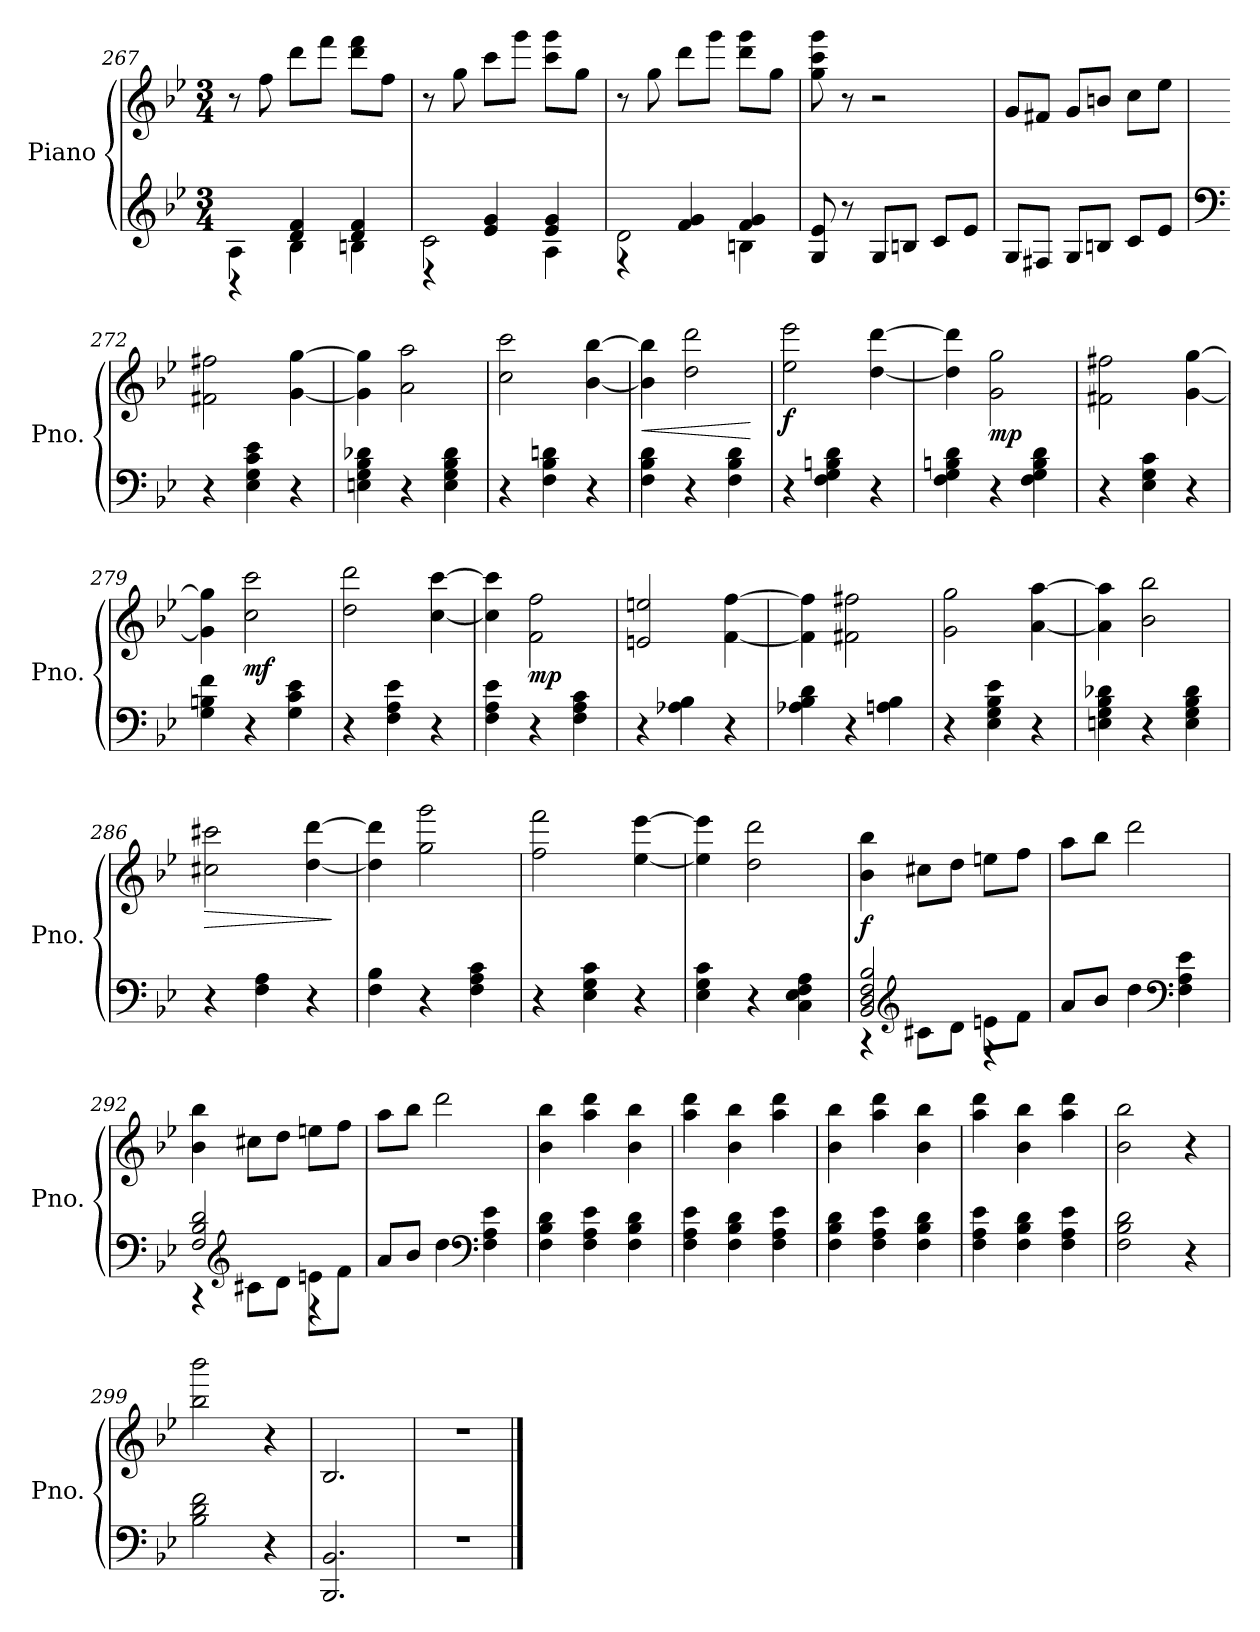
**kern	**kern	**dynam
*part1	*part1	*part1
*staff2	*staff1	*staff1/2
*I"Piano	*	*
*I'Pno.	*	*
*clefG2	*clefG2	*
*k[b-e-]	*k[b-e-]	*
*M3/4	*M3/4	*
=267	=267	=267
*^	*	*
4A\	4r	8r	.
.	.	8ff\	.
4B-\	4d/ 4f/	8ddd\L	.
.	.	8fff\J	.
4Bn\	4d/ 4f/	8ddd\ 8fff\L	.
.	.	8ff\J	.
=268	=268	=268	=268
2c\	4r	8r	.
.	.	8gg\	.
.	4e-/ 4g/	8ccc\L	.
.	.	8ggg\J	.
4A\	4e-/ 4g/	8ccc\ 8ggg\L	.
.	.	8gg\J	.
!!LO:LB:g=z
=269	=269	=269	=269
2d\	4r	8r	.
.	.	8gg\	.
.	4f/ 4g/	8ddd\L	.
.	.	8ggg\J	.
4Bn\	4f/ 4g/	8ddd\ 8ggg\L	.
.	.	8gg\J	.
*v	*v	*	*
=270	=270	=270
8G/ 8e-/	8gg\ 8ccc\ 8ggg\	.
8r	8r	.
8G/L	2r	.
8Bn/J	.	.
8c/L	.	.
8e-/J	.	.
=271	=271	=271
8G/L	8g/L	.
8F#X/J	8f#X/J	.
8G/L	8g/L	.
8Bn/J	8bn/J	.
8c/L	8cc\L	.
8e-/J	8ee-\J	.
=272	=272	=272
*clefF4	*	*
4r	2f#X\ 2ff#X\	.
4E-\ 4G\ 4c\ 4e-\	.	.
4r	[4g\ [4gg\	.
=273	=273	=273
4En\ 4G\ 4B-\ 4d-X\	4g\] 4gg\]	.
4r	2a\ 2aa\	.
4E\ 4G\ 4B-\ 4d-\	.	.
=274	=274	=274
4r	2cc\ 2ccc\	.
4F\ 4B-\ 4dn\	.	.
4r	[4b-\ [4bb-\	.
=275	=275	=275
!	!	!LO:HP:b
4F\ 4B-\ 4d\	4b-\] 4bb-\]	<
4r	2dd\ 2ddd\	.
4F\ 4B-\ 4d\	.	.
.	.	[
!!LO:LB:g=z
=276	=276	=276
!	!	!LO:DY:b
4r	2ee-\ 2eee-\	f
4F\ 4G\ 4Bn\ 4d\	.	.
4r	[4dd\ [4ddd\	.
=277	=277	=277
4F\ 4G\ 4Bn\ 4d\	4dd\] 4ddd\]	.
!	!	!LO:DY:b
4r	2g\ 2gg\	mp
4F\ 4G\ 4B\ 4d\	.	.
=278	=278	=278
4r	2f#X\ 2ff#X\	.
4E-\ 4G\ 4c\	.	.
4r	[4g\ [4gg\	.
=279	=279	=279
4G\ 4Bn\ 4f\	4g\] 4gg\]	.
!	!	!LO:DY:b
4r	2cc\ 2ccc\	mf
4G\ 4c\ 4e-\	.	.
=280	=280	=280
4r	2dd\ 2ddd\	.
4F\ 4A\ 4e-\	.	.
4r	[4cc\ [4ccc\	.
=281	=281	=281
4F\ 4A\ 4e-\	4cc\] 4ccc\]	.
!	!	!LO:DY:b
4r	2f\ 2ff\	mp
4F\ 4A\ 4c\	.	.
=282	=282	=282
4r	2en/ 2een/	.
4A-X\ 4B-\	.	.
4r	[4f\ [4ff\	.
=283	=283	=283
4A-X\ 4B-\ 4d\	4f\] 4ff\]	.
4r	2f#X\ 2ff#X\	.
4An\ 4B-\	.	.
!!LO:LB:g=z
=284	=284	=284
4r	2g\ 2gg\	.
4E-\ 4G\ 4B-\ 4e-\	.	.
4r	[4a\ [4aa\	.
=285	=285	=285
4En\ 4G\ 4B-\ 4d-X\	4a\] 4aa\]	.
4r	2b-\ 2bb-\	.
4E\ 4G\ 4B-\ 4d-\	.	.
=286	=286	=286
!	!	!LO:HP:b
4r	2cc#X\ 2ccc#X\	>
4F\ 4A\	.	.
4r	[4dd\ [4ddd\	.
.	.	]
=287	=287	=287
4F\ 4B-\	4dd\] 4ddd\]	.
4r	2gg\ 2ggg\	.
4F\ 4A\ 4c\	.	.
=288	=288	=288
4r	2ff\ 2fff\	.
4E-\ 4G\ 4c\	.	.
4r	[4ee-\ [4eee-\	.
=289	=289	=289
4E-\ 4G\ 4c\	4ee-\] 4eee-\]	.
4r	2dd\ 2ddd\	.
4C\ 4E-\ 4F\ 4A\	.	.
=290	=290	=290
*^	*	*
!	!	!	!LO:DY:b
2BB-/ 2D/ 2F/ 2B-/	4r	4b-\ 4bb-\	f
*clefG2	*	*	*
.	8c#X\L	8cc#X\L	.
.	8d\J	8dd\J	.
8en\L	4r	8een\L	.
8f\J	.	8ff\J	.
*v	*v	*	*
=291	=291	=291
8a/L	8aa\L	.
8b-/J	8bb-\J	.
4dd\	2ddd\	.
*clefF4	*	*
4F\ 4A\ 4e-\	.	.
!!LO:LB:g=z
=292	=292	=292
*^	*	*
2F/ 2B-/ 2d/	4r	4b-\ 4bb-\	.
*clefG2	*	*	*
.	8c#X\L	8cc#X\L	.
.	8d\J	8dd\J	.
8en\L	4r	8een\L	.
8f\J	.	8ff\J	.
*v	*v	*	*
=293	=293	=293
8a/L	8aa\L	.
8b-/J	8bb-\J	.
4dd\	2ddd\	.
*clefF4	*	*
4F\ 4A\ 4e-\	.	.
=294	=294	=294
4F\ 4B-\ 4d\	4b-\ 4bb-\	.
4F\ 4A\ 4e-\	4aa\ 4ddd\	.
4F\ 4B-\ 4d\	4b-\ 4bb-\	.
=295	=295	=295
4F\ 4A\ 4e-\	4aa\ 4ddd\	.
4F\ 4B-\ 4d\	4b-\ 4bb-\	.
4F\ 4A\ 4e-\	4aa\ 4ddd\	.
=296	=296	=296
4F\ 4B-\ 4d\	4b-\ 4bb-\	.
4F\ 4A\ 4e-\	4aa\ 4ddd\	.
4F\ 4B-\ 4d\	4b-\ 4bb-\	.
=297	=297	=297
4F\ 4A\ 4e-\	4aa\ 4ddd\	.
4F\ 4B-\ 4d\	4b-\ 4bb-\	.
4F\ 4A\ 4e-\	4aa\ 4ddd\	.
=298	=298	=298
2F\ 2B-\ 2d\	2b-\ 2bb-\	.
4r	4r	.
=299	=299	=299
2B-\ 2d\ 2f\	2bb-\ 2bbb-\	.
4r	4r	.
=300	=300	=300
2.BBB-/ 2.BB-/	2.B-/	.
=301	=301	=301
2.r	2.r	.
==	==	==
*-	*-	*-
